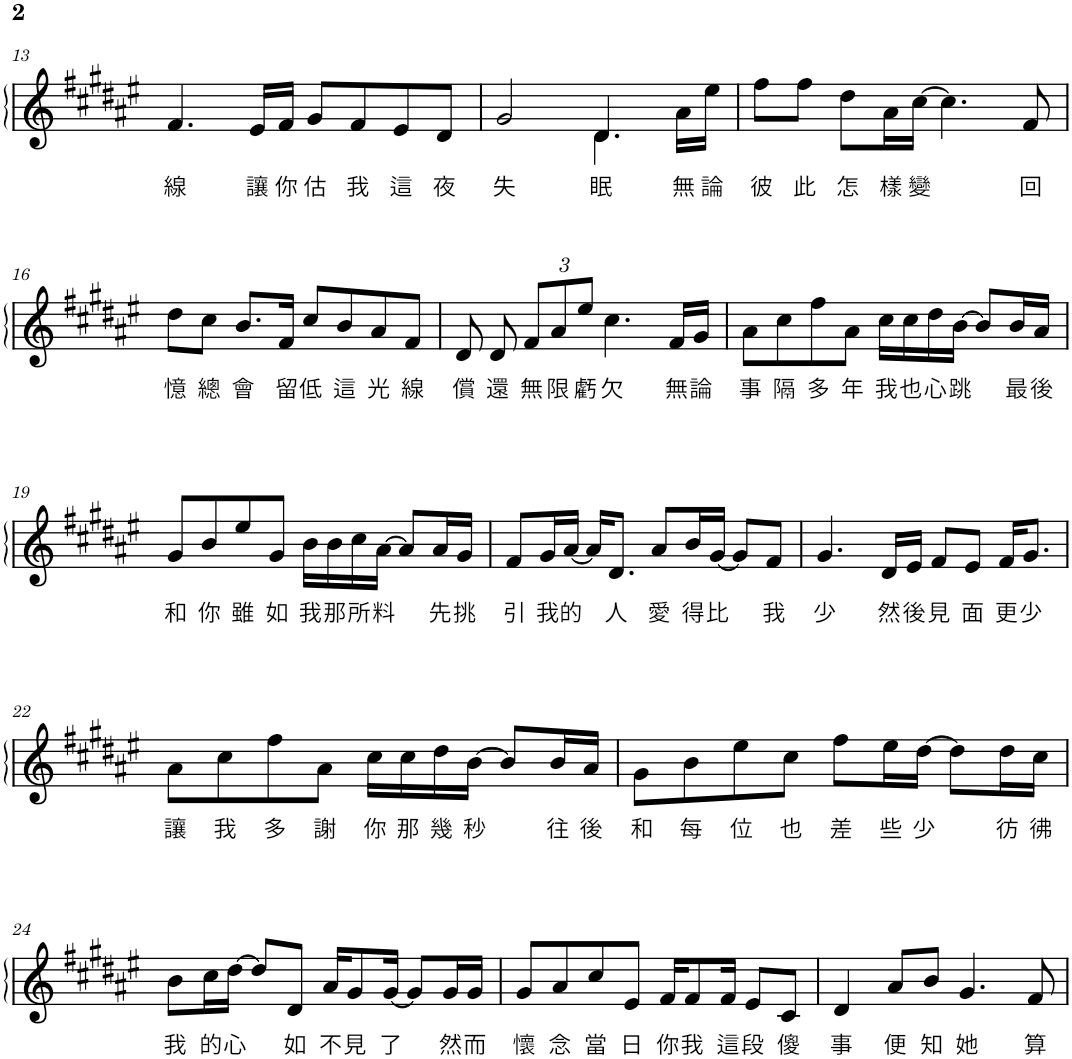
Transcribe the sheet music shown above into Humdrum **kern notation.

**kern	**text
*part1	*part1
*staff1	*staff1
*I"Piano	*
*I'Pno	*
!!LO:PB:g=z
*clefG2	*
*k[f#c#g#d#a#e#]	*
*M4/4	*
=13	=13
!	!LO:LY:b
4.f#/	線
!	!LO:LY:b
16e#/LL	讓
!	!LO:LY:b
16f#/JJ	你
!	!LO:LY:b
8g#/L	估
!	!LO:LY:b
8f#/	我
!	!LO:LY:b
8e#/	這
!	!LO:LY:b
8d#/J	夜
=14	=14
!	!LO:LY:b
*^	*
2g#/	2ryy	失
!	!	!LO:LY:b
4.d#/	4.d#\	眠
!	!	!LO:LY:b
8ryy	16a#\LL	無
!	!	!LO:LY:b
.	16ee#\JJ	論
=15	=15	=15
!	!	!LO:LY:b
*v	*v	*
8ff#\L	彼
!	!LO:LY:b
8ff#\J	此
!	!LO:LY:b
8dd#\L	怎
!	!LO:LY:b
16a#\L	樣
!	!LO:LY:b
[>16cc#\JJ	變
4.cc#\]	.
!	!LO:LY:b
8f#/	回
!!LO:LB:g=z
=16	=16
!	!LO:LY:b
8dd#\L	憶
!	!LO:LY:b
8cc#\J	總
!	!LO:LY:b
8.b/L	會
!	!LO:LY:b
16f#/Jk	留
!	!LO:LY:b
8cc#/L	低
!	!LO:LY:b
8b/	這
!	!LO:LY:b
8a#/	光
!	!LO:LY:b
8f#/J	線
=17	=17
!	!LO:LY:b
8d#/	償
!	!LO:LY:b
8d#/	還
*Xbrackettup	*
!	!LO:LY:b
12f#/L	無
!	!LO:LY:b
12a#/	限
!	!LO:LY:b
12ee#/J	虧
!	!LO:LY:b
4.cc#\	欠
!	!LO:LY:b
16f#/LL	無
!	!LO:LY:b
16g#/JJ	論
=18	=18
!	!LO:LY:b
8a#\L	事
!	!LO:LY:b
8cc#\	隔
!	!LO:LY:b
8ff#\	多
!	!LO:LY:b
8a#\J	年
!	!LO:LY:b
16cc#\LL	我
!	!LO:LY:b
16cc#\	也
!	!LO:LY:b
16dd#\	心
!	!LO:LY:b
[>16b\JJ	跳
8b/L]	.
!	!LO:LY:b
16b/L	最
!	!LO:LY:b
16a#/JJ	後
!!LO:LB:g=z
=19	=19
!	!LO:LY:b
8g#/L	和
!	!LO:LY:b
8b/	你
!	!LO:LY:b
8ee#/	雖
!	!LO:LY:b
8g#/J	如
!	!LO:LY:b
16b\LL	我
!	!LO:LY:b
16b\	那
!	!LO:LY:b
16cc#\	所
!	!LO:LY:b
[>16a#\JJ	料
8a#/L]	.
!	!LO:LY:b
16a#/L	先
!	!LO:LY:b
16g#/JJ	挑
=20	=20
!	!LO:LY:b
8f#/L	引
!	!LO:LY:b
16g#/L	我
!	!LO:LY:b
[<16a#/JJ	的
16a#/KL]	.
!	!LO:LY:b
8.d#/J	人
!	!LO:LY:b
8a#/L	愛
!	!LO:LY:b
16b/L	得
!	!LO:LY:b
[<16g#/JJ	比
8g#/L]	.
!	!LO:LY:b
8f#/J	我
=21	=21
!	!LO:LY:b
4.g#/	少
!	!LO:LY:b
16d#/LL	然
!	!LO:LY:b
16e#/JJ	後
!	!LO:LY:b
8f#/L	見
!	!LO:LY:b
8e#/J	面
!	!LO:LY:b
16f#/KL	更
!	!LO:LY:b
8.g#/J	少
!!LO:LB:g=z
=22	=22
!	!LO:LY:b
8a#\L	讓
!	!LO:LY:b
8cc#\	我
!	!LO:LY:b
8ff#\	多
!	!LO:LY:b
8a#\J	謝
!	!LO:LY:b
16cc#\LL	你
!	!LO:LY:b
16cc#\	那
!	!LO:LY:b
16dd#\	幾
!	!LO:LY:b
[>16b\JJ	秒
8b/L]	.
!	!LO:LY:b
16b/L	往
!	!LO:LY:b
16a#/JJ	後
=23	=23
!	!LO:LY:b
8g#\L	和
!	!LO:LY:b
8b\	每
!	!LO:LY:b
8ee#\	位
!	!LO:LY:b
8cc#\J	也
!	!LO:LY:b
8ff#\L	差
!	!LO:LY:b
16ee#\L	些
!	!LO:LY:b
[>16dd#\JJ	少
8dd#\L]	.
!	!LO:LY:b
16dd#\L	彷
!	!LO:LY:b
16cc#\JJ	彿
!!LO:LB:g=z
=24	=24
!	!LO:LY:b
8b\L	我
!	!LO:LY:b
16cc#\L	的
!	!LO:LY:b
[>16dd#\JJ	心
8dd#/L]	.
!	!LO:LY:b
8d#/J	如
!	!LO:LY:b
16a#/KL	不
!	!LO:LY:b
8g#/	見
!	!LO:LY:b
[<16g#/Jk	了
8g#/L]	.
!	!LO:LY:b
16g#/L	然
!	!LO:LY:b
16g#/JJ	而
=25	=25
!	!LO:LY:b
8g#/L	懷
!	!LO:LY:b
8a#/	念
!	!LO:LY:b
8cc#/	當
!	!LO:LY:b
8e#/J	日
!	!LO:LY:b
16f#/KL	你
!	!LO:LY:b
8f#/	我
!	!LO:LY:b
16f#/Jk	這
!	!LO:LY:b
8e#/L	段
!	!LO:LY:b
8c#/J	傻
=26	=26
!	!LO:LY:b
4d#/	事
!	!LO:LY:b
8a#/L	便
!	!LO:LY:b
8b/J	知
!	!LO:LY:b
4.g#/	她
!	!LO:LY:b
8f#/	算
=	=
*-	*-
